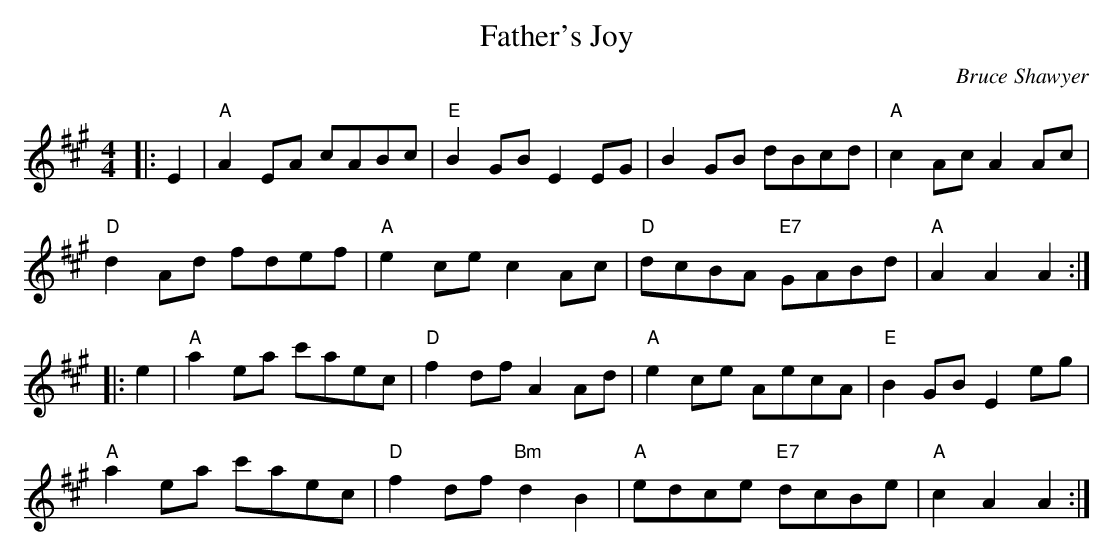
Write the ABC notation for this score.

X:1
T: Father's Joy
C:Bruce Shawyer
Q:232
K:A
M:4/4
L:1/16
|:E4|"A"A4E2A2 c2A2B2c2|"E"B4G2B2E4E2G2|B4G2B2 d2B2c2d2|"A"c4A2c2A4A2c2|
"D"d4A2d2 f2d2e2f2|"A"e4c2e2c4A2c2|"D"d2c2B2A2 "E7"G2A2B2d2|"A"A4A4A4:|
|:e4|"A"a4e2a2 c'2a2e2c2|"D"f4d2f2A4A2d2|"A"e4c2e2 A2e2c2A2|"E"B4G2B2E4e2g2|
"A"a4e2a2 c'2a2e2c2|"D"f4d2f2 "Bm"d4B4|"A"e2d2c2e2 "E7"d2c2B2e2|"A"c4A4A4:|
